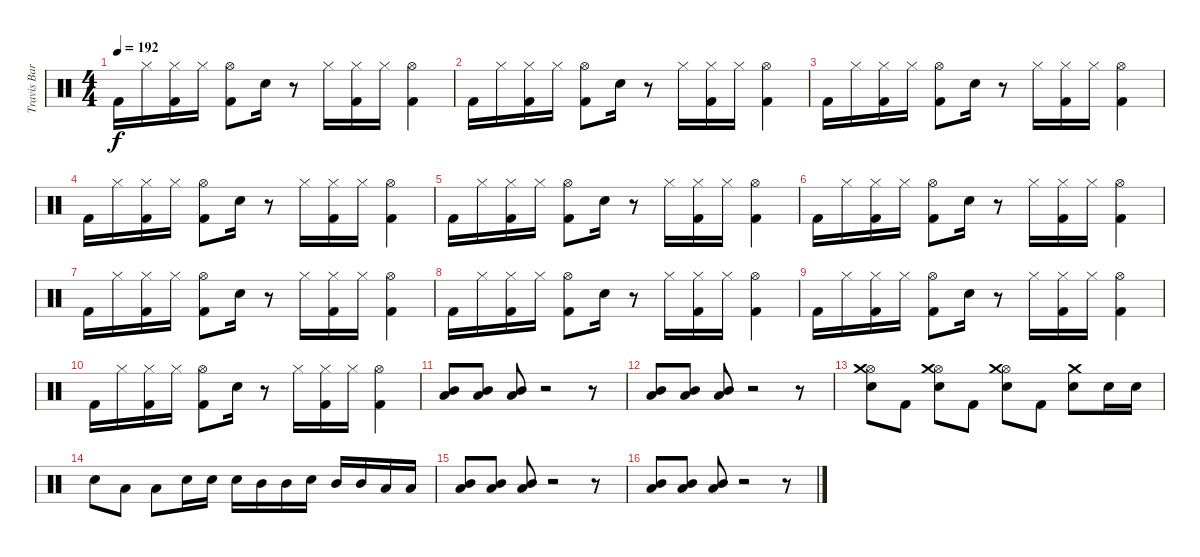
\track ("Travis Barker (Drums)" "Travis Bar") {instrument percussion}
\staff {score}
\articulation defaults
\ts (4 4)
\tempo 192
\clef neutral
\ks c "Kick (hit) 2".16{dy f} "Hi-Hat (closed)".16
("Kick (hit) 2" "Hi-Hat (closed)").16 "Hi-Hat (closed)".16 ("Kick (hit) 2" "Hi-Hat (open)").8 "Electric Snare (hit)".16 r.8 "Hi-Hat (closed)".16 ("Kick (hit) 2" "Hi-Hat (closed)").16 "Hi-Hat (closed)".16 ("Kick (hit) 2" "Hi-Hat (open)").4 |
"Kick (hit) 2".16 "Hi-Hat (closed)".16 ("Kick (hit) 2" "Hi-Hat (closed)").16 "Hi-Hat (closed)".16 ("Kick (hit) 2" "Hi-Hat (open)").8 "Electric Snare (hit)".16 r.8 "Hi-Hat (closed)".16 ("Kick (hit) 2" "Hi-Hat (closed)").16 "Hi-Hat (closed)".16 ("Kick (hit) 2" "Hi-Hat (open)").4 |
"Kick (hit) 2".16 "Hi-Hat (closed)".16 ("Kick (hit) 2" "Hi-Hat (closed)").16 "Hi-Hat (closed)".16 ("Kick (hit) 2" "Hi-Hat (open)").8 "Electric Snare (hit)".16 r.8 "Hi-Hat (closed)".16 ("Kick (hit) 2" "Hi-Hat (closed)").16 "Hi-Hat (closed)".16 ("Kick (hit) 2" "Hi-Hat (open)").4 |
"Kick (hit) 2".16 "Hi-Hat (closed)".16 ("Kick (hit) 2" "Hi-Hat (closed)").16 "Hi-Hat (closed)".16 ("Kick (hit) 2" "Hi-Hat (open)").8 "Electric Snare (hit)".16 r.8 "Hi-Hat (closed)".16 ("Kick (hit) 2" "Hi-Hat (closed)").16 "Hi-Hat (closed)".16 ("Kick (hit) 2" "Hi-Hat (open)").4 |
"Kick (hit) 2".16 "Hi-Hat (closed)".16 ("Kick (hit) 2" "Hi-Hat (closed)").16 "Hi-Hat (closed)".16 ("Kick (hit) 2" "Hi-Hat (open)").8 "Electric Snare (hit)".16 r.8 "Hi-Hat (closed)".16 ("Kick (hit) 2" "Hi-Hat (closed)").16 "Hi-Hat (closed)".16 ("Kick (hit) 2" "Hi-Hat (open)").4 |
"Kick (hit) 2".16 "Hi-Hat (closed)".16 ("Kick (hit) 2" "Hi-Hat (closed)").16 "Hi-Hat (closed)".16 ("Kick (hit) 2" "Hi-Hat (open)").8 "Electric Snare (hit)".16 r.8 "Hi-Hat (closed)".16 ("Kick (hit) 2" "Hi-Hat (closed)").16 "Hi-Hat (closed)".16 ("Kick (hit) 2" "Hi-Hat (open)").4 |
"Kick (hit) 2".16 "Hi-Hat (closed)".16 ("Kick (hit) 2" "Hi-Hat (closed)").16 "Hi-Hat (closed)".16 ("Kick (hit) 2" "Hi-Hat (open)").8 "Electric Snare (hit)".16 r.8 "Hi-Hat (closed)".16 ("Kick (hit) 2" "Hi-Hat (closed)").16 "Hi-Hat (closed)".16 ("Kick (hit) 2" "Hi-Hat (open)").4 |
"Kick (hit) 2".16 "Hi-Hat (closed)".16 ("Kick (hit) 2" "Hi-Hat (closed)").16 "Hi-Hat (closed)".16 ("Kick (hit) 2" "Hi-Hat (open)").8 "Electric Snare (hit)".16 r.8 "Hi-Hat (closed)".16 ("Kick (hit) 2" "Hi-Hat (closed)").16 "Hi-Hat (closed)".16 ("Kick (hit) 2" "Hi-Hat (open)").4 |
"Kick (hit) 2".16 "Hi-Hat (closed)".16 ("Kick (hit) 2" "Hi-Hat (closed)").16 "Hi-Hat (closed)".16 ("Kick (hit) 2" "Hi-Hat (open)").8 "Electric Snare (hit)".16 r.8 "Hi-Hat (closed)".16 ("Kick (hit) 2" "Hi-Hat (closed)").16 "Hi-Hat (closed)".16 ("Kick (hit) 2" "Hi-Hat (open)").4 |
"Kick (hit) 2".16 "Hi-Hat (closed)".16 ("Kick (hit) 2" "Hi-Hat (closed)").16 "Hi-Hat (closed)".16 ("Kick (hit) 2" "Hi-Hat (open)").8 "Electric Snare (hit)".16 r.8 "Hi-Hat (closed)".16 ("Kick (hit) 2" "Hi-Hat (closed)").16 "Hi-Hat (closed)".16 ("Kick (hit) 2" "Hi-Hat (open)").4 |
("Low Floor Tom (hit)" "Mid Tom (hit)").8 ("Low Floor Tom (hit)" "Mid Tom (hit)").8 ("Low Floor Tom (hit)" "Mid Tom (hit)").8 r.2 r.8 |
("Low Floor Tom (hit)" "Mid Tom (hit)").8 ("Low Floor Tom (hit)" "Mid Tom (hit)").8 ("Low Floor Tom (hit)" "Mid Tom (hit)").8 r.2 r.8 |
("Hi-Hat (open)" "Electric Snare (hit)" "Crash medium (hit)").8 "Kick (hit) 2".8 ("Hi-Hat (open)" "Electric Snare (hit)" "Crash medium (hit)").8 "Kick (hit) 2".8 ("Hi-Hat (open)" "Electric Snare (hit)" "Crash medium (hit)").8 "Kick (hit) 2".8 ("Electric Snare (hit)" "Crash medium (hit)").8 "Electric Snare (hit)".16 "Electric Snare (hit)".16 |
"Electric Snare (hit)".8 "Low Floor Tom (hit)".8 "Low Floor Tom (hit)".8 "Electric Snare (hit)".16 "Electric Snare (hit)".16 "Electric Snare (hit)".16 "Mid Tom (hit)".16 "Mid Tom (hit)".16 "Electric Snare (hit)".16 "Mid Tom (hit)".16 "Mid Tom (hit)".16 "Low Floor Tom (hit)".16 "Low Floor Tom (hit)".16 |
("Low Floor Tom (hit)" "Mid Tom (hit)").8 ("Low Floor Tom (hit)" "Mid Tom (hit)").8 ("Low Floor Tom (hit)" "Mid Tom (hit)").8 r.2 r.8 |
("Low Floor Tom (hit)" "Mid Tom (hit)").8 ("Low Floor Tom (hit)" "Mid Tom (hit)").8 ("Low Floor Tom (hit)" "Mid Tom (hit)").8 r.2 r.8
